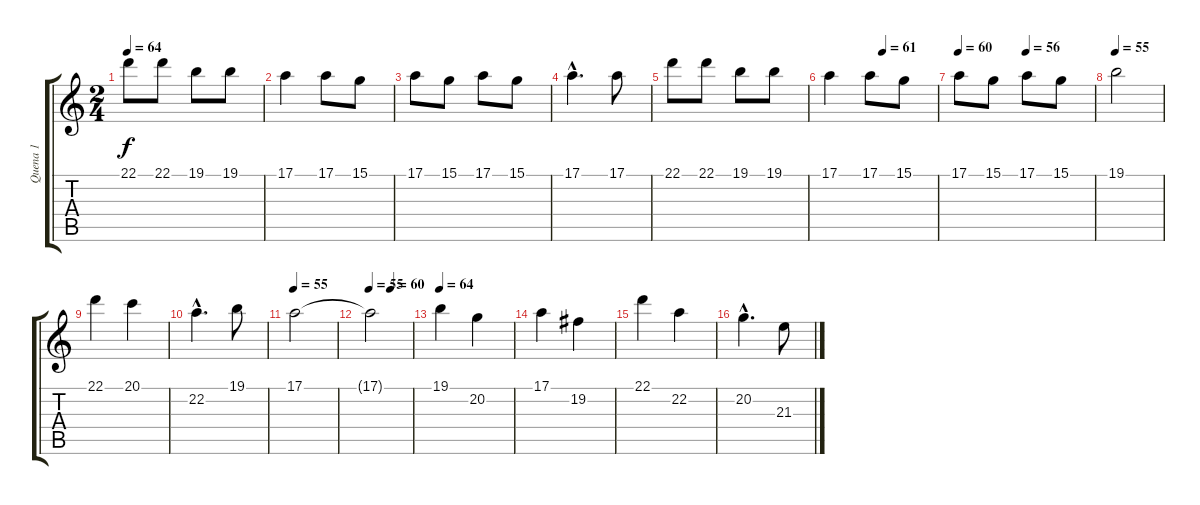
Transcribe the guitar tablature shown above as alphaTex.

\track ("Quena 1" "Quena 1") {instrument flute}
\staff {score tabs}
\tuning (E4 B3 G3 D3 A2 E2) {hide}
\ts (2 4)
\tempo 64
\clef g2
\ks c
22.1.8{dy f} 22.1.8 19.1.8 19.1.8 |
17.1.4 17.1.8 15.1.8 |
17.1.8 15.1.8 17.1.8 15.1.8 |
17.1{hac}.4{d} 17.1.8 |
22.1.8 22.1.8 19.1.8 19.1.8 |
\tempo (61 0.5)
17.1.4 17.1.8 15.1.8 |
\tempo 60
\tempo (56 0.5)
17.1.8 15.1.8 17.1.8 15.1.8 |
\tempo 55
19.1.2 |
22.1.4 20.1.4 |
22.2{hac}.4{d} 19.1.8 |
\tempo 55
17.1.2 |
\tempo 55
\tempo (60 0.5)
17.1{t}.2 |
\tempo 64
19.1.4 20.2.4 |
17.1.4 19.2.4 |
22.1.4 22.2.4 |
20.2{hac}.4{d} 21.3.8
